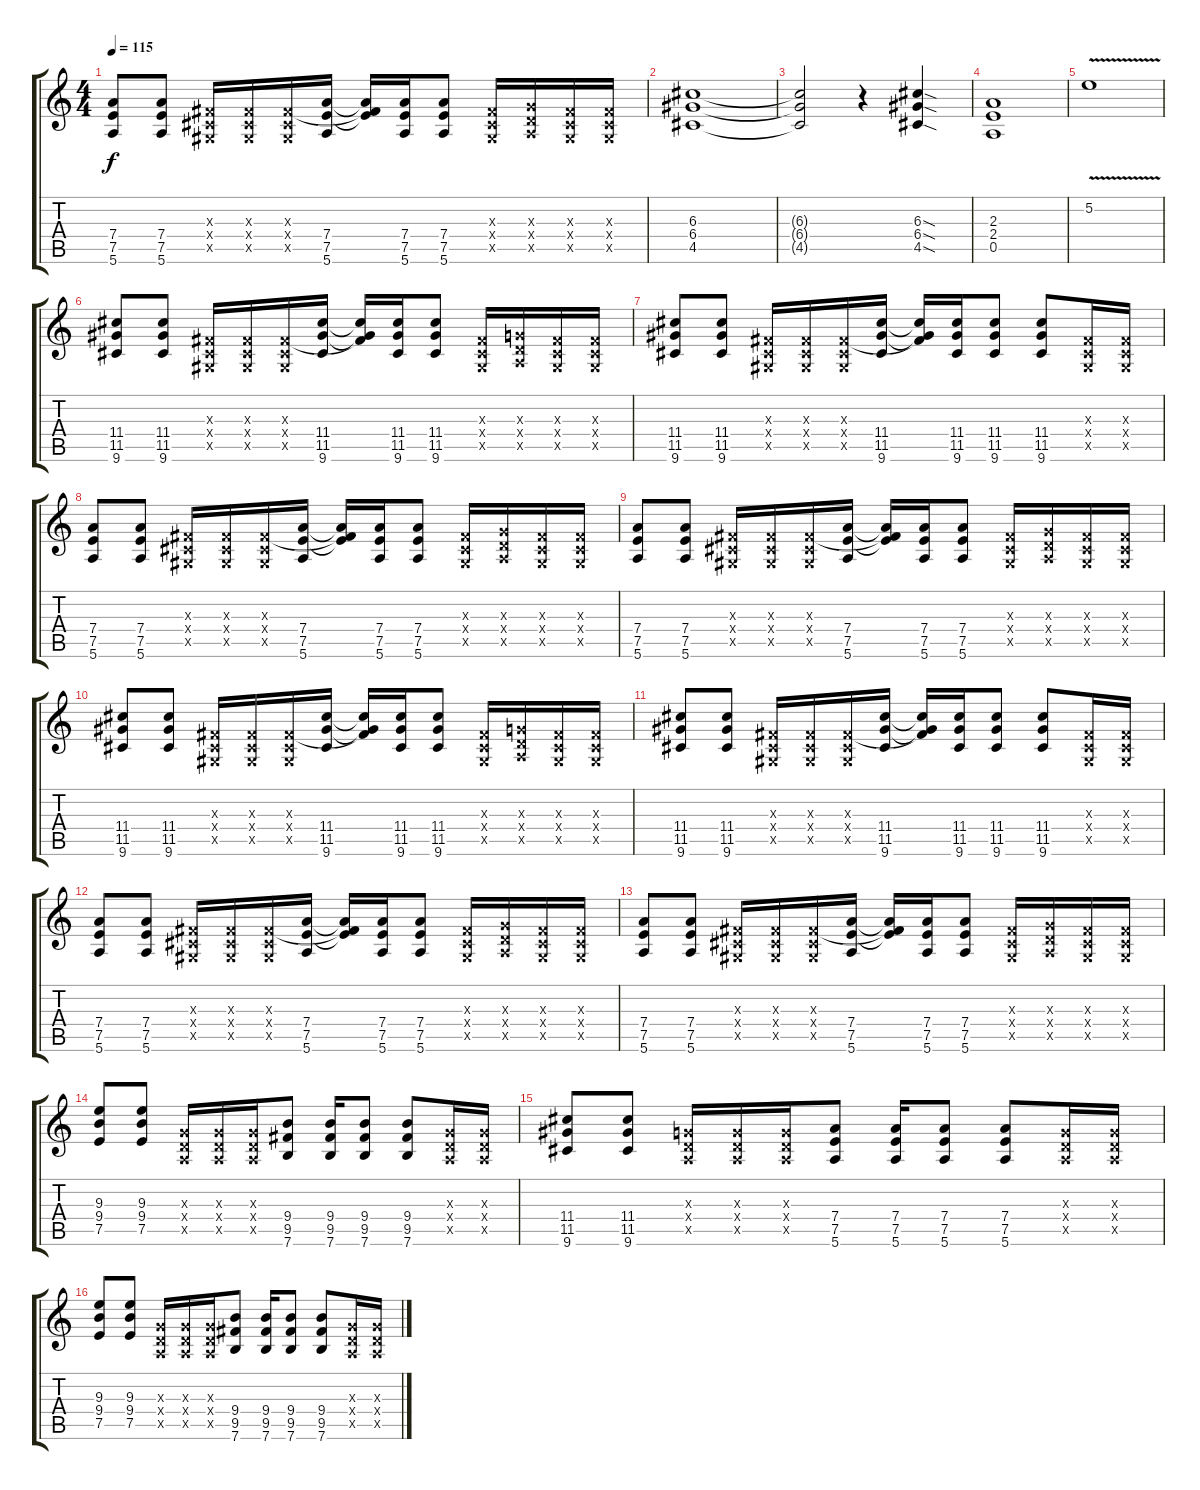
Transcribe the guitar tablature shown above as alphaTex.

\track "" {instrument overdrivenguitar}
\staff {score tabs}
\tuning (E4 B3 G3 D3 A2 E2) {hide}
\ts (4 4)
\tempo 115
\clef g2
\ks c
(7.4 7.5 5.6).8{dy f} (7.4 7.5 5.6).8 (-1.3{x} -1.4{x} -1.5{x}).16 (-1.3{x} -1.4{x} -1.5{x}).16 (-1.3{x} -1.4{x} -1.5{x}).16 (7.4 7.5 5.6).16 (-1.3{t} 7.4{t} 7.5{t}).16 (7.4 7.5 5.6).16 (7.4 7.5 5.6).8 (-1.3{x} -1.4{x} -1.5{x}).16 (0.3{x} 0.4{x} 0.5{x}).16 (-1.3{x} -1.4{x} -1.5{x}).16 (-1.3{x} -1.4{x} -1.5{x}).16 |
(6.3 6.4 4.5).1{volume 12} |
(6.3{t} 6.4{t} 4.5{t}).2 r.4 (6.3{sod} 6.4{sod} 4.5{sod}).4 |
(2.3 2.4 0.5).1 |
5.2{v}.1 |
(11.4 11.5 9.6).8 (11.4 11.5 9.6).8 (-1.3{x} -1.4{x} -1.5{x}).16 (-1.3{x} -1.4{x} -1.5{x}).16 (-1.3{x} -1.4{x} -1.5{x}).16 (11.4 11.5 9.6).16 (-1.3{t} 11.4{t} 11.5{t}).16 (11.4 11.5 9.6).16 (11.4 11.5 9.6).8 (-1.3{x} -1.4{x} -1.5{x}).16 (0.3{x} 0.4{x} 0.5{x}).16 (-1.3{x} -1.4{x} -1.5{x}).16 (-1.3{x} -1.4{x} -1.5{x}).16 |
(11.4 11.5 9.6).8 (11.4 11.5 9.6).8 (-1.3{x} -1.4{x} -1.5{x}).16 (-1.3{x} -1.4{x} -1.5{x}).16 (-1.3{x} -1.4{x} -1.5{x}).16 (11.4 11.5 9.6).16 (-1.3{t} 11.4{t} 11.5{t}).16 (11.4 11.5 9.6).16 (11.4 11.5 9.6).8 (11.4 11.5 9.6).8 (-1.3{x} -1.4{x} -1.5{x}).16 (-1.3{x} -1.4{x} -1.5{x}).16 |
(7.4 7.5 5.6).8 (7.4 7.5 5.6).8 (-1.3{x} -1.4{x} -1.5{x}).16 (-1.3{x} -1.4{x} -1.5{x}).16 (-1.3{x} -1.4{x} -1.5{x}).16 (7.4 7.5 5.6).16 (-1.3{t} 7.4{t} 7.5{t}).16 (7.4 7.5 5.6).16 (7.4 7.5 5.6).8 (-1.3{x} -1.4{x} -1.5{x}).16 (0.3{x} 0.4{x} 0.5{x}).16 (-1.3{x} -1.4{x} -1.5{x}).16 (-1.3{x} -1.4{x} -1.5{x}).16 |
(7.4 7.5 5.6).8 (7.4 7.5 5.6).8 (-1.3{x} -1.4{x} -1.5{x}).16 (-1.3{x} -1.4{x} -1.5{x}).16 (-1.3{x} -1.4{x} -1.5{x}).16 (7.4 7.5 5.6).16 (-1.3{t} 7.4{t} 7.5{t}).16 (7.4 7.5 5.6).16 (7.4 7.5 5.6).8 (-1.3{x} -1.4{x} -1.5{x}).16 (0.3{x} 0.4{x} 0.5{x}).16 (-1.3{x} -1.4{x} -1.5{x}).16 (-1.3{x} -1.4{x} -1.5{x}).16 |
(11.4 11.5 9.6).8 (11.4 11.5 9.6).8 (-1.3{x} -1.4{x} -1.5{x}).16 (-1.3{x} -1.4{x} -1.5{x}).16 (-1.3{x} -1.4{x} -1.5{x}).16 (11.4 11.5 9.6).16 (-1.3{t} 11.4{t} 11.5{t}).16 (11.4 11.5 9.6).16 (11.4 11.5 9.6).8 (-1.3{x} -1.4{x} -1.5{x}).16 (0.3{x} 0.4{x} 0.5{x}).16 (-1.3{x} -1.4{x} -1.5{x}).16 (-1.3{x} -1.4{x} -1.5{x}).16 |
(11.4 11.5 9.6).8 (11.4 11.5 9.6).8 (-1.3{x} -1.4{x} -1.5{x}).16 (-1.3{x} -1.4{x} -1.5{x}).16 (-1.3{x} -1.4{x} -1.5{x}).16 (11.4 11.5 9.6).16 (-1.3{t} 11.4{t} 11.5{t}).16 (11.4 11.5 9.6).16 (11.4 11.5 9.6).8 (11.4 11.5 9.6).8 (-1.3{x} -1.4{x} -1.5{x}).16 (-1.3{x} -1.4{x} -1.5{x}).16 |
(7.4 7.5 5.6).8 (7.4 7.5 5.6).8 (-1.3{x} -1.4{x} -1.5{x}).16 (-1.3{x} -1.4{x} -1.5{x}).16 (-1.3{x} -1.4{x} -1.5{x}).16 (7.4 7.5 5.6).16 (-1.3{t} 7.4{t} 7.5{t}).16 (7.4 7.5 5.6).16 (7.4 7.5 5.6).8 (-1.3{x} -1.4{x} -1.5{x}).16 (0.3{x} 0.4{x} 0.5{x}).16 (-1.3{x} -1.4{x} -1.5{x}).16 (-1.3{x} -1.4{x} -1.5{x}).16 |
(7.4 7.5 5.6).8 (7.4 7.5 5.6).8 (-1.3{x} -1.4{x} -1.5{x}).16 (-1.3{x} -1.4{x} -1.5{x}).16 (-1.3{x} -1.4{x} -1.5{x}).16 (7.4 7.5 5.6).16 (-1.3{t} 7.4{t} 7.5{t}).16 (7.4 7.5 5.6).16 (7.4 7.5 5.6).8 (-1.3{x} -1.4{x} -1.5{x}).16 (0.3{x} 0.4{x} 0.5{x}).16 (-1.3{x} -1.4{x} -1.5{x}).16 (-1.3{x} -1.4{x} -1.5{x}).16 |
(9.3 9.4 7.5).8 (9.3 9.4 7.5).8 (0.3{x} 0.4{x} 0.5{x}).16 (0.3{x} 0.4{x} 0.5{x}).16 (0.3{x} 0.4{x} 0.5{x}).16 (9.4 9.5 7.6).8 (9.4 9.5 7.6).16 (9.4 9.5 7.6).8 (9.4 9.5 7.6).8 (0.3{x} 0.4{x} 0.5{x}).16 (0.3{x} 0.4{x} 0.5{x}).16 |
(11.4 11.5 9.6).8 (11.4 11.5 9.6).8 (0.3{x} 0.4{x} 0.5{x}).16 (0.3{x} 0.4{x} 0.5{x}).16 (0.3{x} 0.4{x} 0.5{x}).16 (7.4 7.5 5.6).8 (7.4 7.5 5.6).16 (7.4 7.5 5.6).8 (7.4 7.5 5.6).8 (0.3{x} 0.4{x} 0.5{x}).16 (0.3{x} 0.4{x} 0.5{x}).16 |
(9.3 9.4 7.5).8 (9.3 9.4 7.5).8 (0.3{x} 0.4{x} 0.5{x}).16 (0.3{x} 0.4{x} 0.5{x}).16 (0.3{x} 0.4{x} 0.5{x}).16 (9.4 9.5 7.6).8 (9.4 9.5 7.6).16 (9.4 9.5 7.6).8 (9.4 9.5 7.6).8 (0.3{x} 0.4{x} 0.5{x}).16 (0.3{x} 0.4{x} 0.5{x}).16
